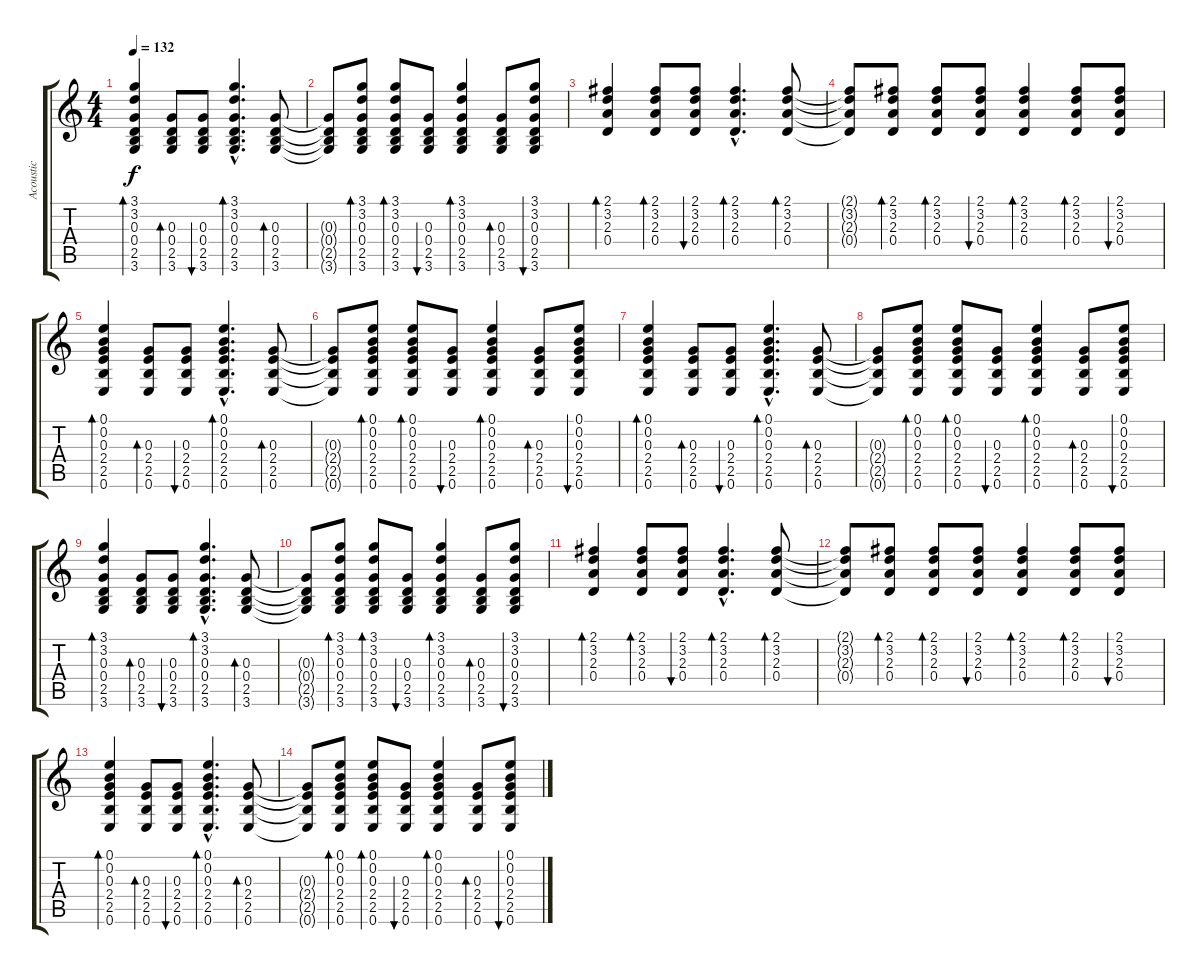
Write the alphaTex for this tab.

\track ("Acoustic" "Acoustic") {instrument acousticguitarsteel}
\staff {score tabs}
\tuning (E4 B3 G3 D3 A2 E2) {hide}
\ts (4 4)
\tempo 132
\clef g2
\ks c
(3.1 3.2 0.3 0.4 2.5 3.6).4{bd 60 dy f} (0.3 0.4 2.5 3.6).8{bd 60} (0.3 0.4 2.5 3.6).8{bu 60} (3.1{hac} 3.2{hac} 0.3{hac} 0.4{hac} 2.5{hac} 3.6{hac}).4{d bd 60} (0.3 0.4 2.5 3.6).8{bd 60} |
(0.3{t} 0.4{t} 2.5{t} 3.6{t}).8 (3.1 3.2 0.3 0.4 2.5 3.6).8{bd 60} (3.1 3.2 0.3 0.4 2.5 3.6).8{bd 60} (0.3 0.4 2.5 3.6).8{bu 60} (3.1 3.2 0.3 0.4 2.5 3.6).4{bd 60} (0.3 0.4 2.5 3.6).8{bd 60} (3.1 3.2 0.3 0.4 2.5 3.6).8{bu 60} |
(2.1 3.2 2.3 0.4).4{bd 60} (2.1 3.2 2.3 0.4).8{bd 60} (2.1 3.2 2.3 0.4).8{bu 60} (2.1{hac} 3.2{hac} 2.3{hac} 0.4{hac}).4{d bd 60} (2.1 3.2 2.3 0.4).8{bd 60} |
(2.1{t} 3.2{t} 2.3{t} 0.4{t}).8 (2.1 3.2 2.3 0.4).8{bd 60} (2.1 3.2 2.3 0.4).8{bd 60} (2.1 3.2 2.3 0.4).8{bu 60} (2.1 3.2 2.3 0.4).4{bd 60} (2.1 3.2 2.3 0.4).8{bd 60} (2.1 3.2 2.3 0.4).8{bu 60} |
(0.1 0.2 0.3 2.4 2.5 0.6).4{bd 120} (0.3 2.4 2.5 0.6).8{bd 120} (0.3 2.4 2.5 0.6).8{bu 60} (0.1{hac} 0.2{hac} 0.3{hac} 2.4{hac} 2.5{hac} 0.6{hac}).4{d bd 60} (0.3 2.4 2.5 0.6).8{bd 60} |
(0.3{t} 2.4{t} 2.5{t} 0.6{t}).8 (0.1 0.2 0.3 2.4 2.5 0.6).8{bd 60} (0.1 0.2 0.3 2.4 2.5 0.6).8{bd 60} (0.3 2.4 2.5 0.6).8{bu 60} (0.1 0.2 0.3 2.4 2.5 0.6).4{bd 60} (0.3 2.4 2.5 0.6).8{bd 60} (0.1 0.2 0.3 2.4 2.5 0.6).8{bu 60} |
(0.1 0.2 0.3 2.4 2.5 0.6).4{bd 120} (0.3 2.4 2.5 0.6).8{bd 120} (0.3 2.4 2.5 0.6).8{bu 60} (0.1{hac} 0.2{hac} 0.3{hac} 2.4{hac} 2.5{hac} 0.6{hac}).4{d bd 60} (0.3 2.4 2.5 0.6).8{bd 60} |
(0.3{t} 2.4{t} 2.5{t} 0.6{t}).8 (0.1 0.2 0.3 2.4 2.5 0.6).8{bd 60} (0.1 0.2 0.3 2.4 2.5 0.6).8{bd 60} (0.3 2.4 2.5 0.6).8{bu 60} (0.1 0.2 0.3 2.4 2.5 0.6).4{bd 60} (0.3 2.4 2.5 0.6).8{bd 60} (0.1 0.2 0.3 2.4 2.5 0.6).8{bu 60} |
(3.1 3.2 0.3 0.4 2.5 3.6).4{bd 60} (0.3 0.4 2.5 3.6).8{bd 60} (0.3 0.4 2.5 3.6).8{bu 60} (3.1{hac} 3.2{hac} 0.3{hac} 0.4{hac} 2.5{hac} 3.6{hac}).4{d bd 60} (0.3 0.4 2.5 3.6).8{bd 60} |
(0.3{t} 0.4{t} 2.5{t} 3.6{t}).8 (3.1 3.2 0.3 0.4 2.5 3.6).8{bd 60} (3.1 3.2 0.3 0.4 2.5 3.6).8{bd 60} (0.3 0.4 2.5 3.6).8{bu 60} (3.1 3.2 0.3 0.4 2.5 3.6).4{bd 60} (0.3 0.4 2.5 3.6).8{bd 60} (3.1 3.2 0.3 0.4 2.5 3.6).8{bu 60} |
(2.1 3.2 2.3 0.4).4{bd 60} (2.1 3.2 2.3 0.4).8{bd 60} (2.1 3.2 2.3 0.4).8{bu 60} (2.1{hac} 3.2{hac} 2.3{hac} 0.4{hac}).4{d bd 60} (2.1 3.2 2.3 0.4).8{bd 60} |
(2.1{t} 3.2{t} 2.3{t} 0.4{t}).8 (2.1 3.2 2.3 0.4).8{bd 60} (2.1 3.2 2.3 0.4).8{bd 60} (2.1 3.2 2.3 0.4).8{bu 60} (2.1 3.2 2.3 0.4).4{bd 60} (2.1 3.2 2.3 0.4).8{bd 60} (2.1 3.2 2.3 0.4).8{bu 60} |
(0.1 0.2 0.3 2.4 2.5 0.6).4{bd 120} (0.3 2.4 2.5 0.6).8{bd 120} (0.3 2.4 2.5 0.6).8{bu 60} (0.1{hac} 0.2{hac} 0.3{hac} 2.4{hac} 2.5{hac} 0.6{hac}).4{d bd 60} (0.3 2.4 2.5 0.6).8{bd 60} |
(0.3{t} 2.4{t} 2.5{t} 0.6{t}).8 (0.1 0.2 0.3 2.4 2.5 0.6).8{bd 60} (0.1 0.2 0.3 2.4 2.5 0.6).8{bd 60} (0.3 2.4 2.5 0.6).8{bu 60} (0.1 0.2 0.3 2.4 2.5 0.6).4{bd 60} (0.3 2.4 2.5 0.6).8{bd 60} (0.1 0.2 0.3 2.4 2.5 0.6).8{bu 60}
